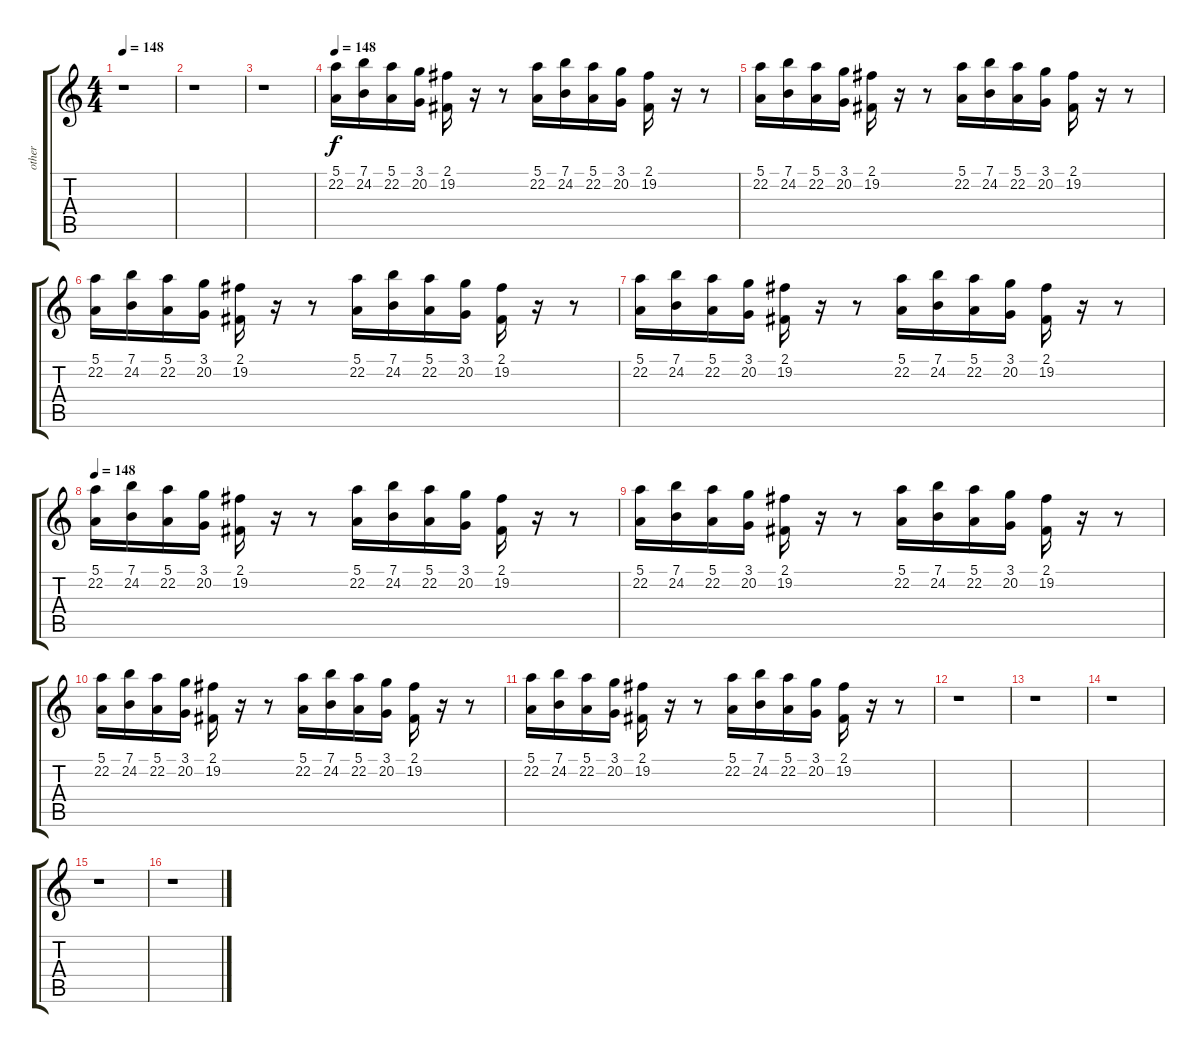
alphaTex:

\track ("other" "other") {instrument acousticgrandpiano}
\staff {score tabs}
\tuning (E4 B3 G3 D3 A2 E2) {hide}
\ts (4 4)
\tempo 148
\clef g2
\ks c
r.1{dy f} |
r.1 |
r.1 |
\tempo 148
(5.1 22.2).16{volume 10 balance 0 instrument stringensemble1} (7.1 24.2).16 (5.1 22.2).16 (3.1 20.2).16 (2.1 19.2).16 r.16 r.8 (5.1 22.2).16 (7.1 24.2).16 (5.1 22.2).16 (3.1 20.2).16 (2.1 19.2).16 r.16 r.8 |
(5.1 22.2).16{volume 10 balance 0 instrument stringensemble1} (7.1 24.2).16 (5.1 22.2).16 (3.1 20.2).16 (2.1 19.2).16 r.16 r.8 (5.1 22.2).16 (7.1 24.2).16 (5.1 22.2).16 (3.1 20.2).16 (2.1 19.2).16 r.16 r.8 |
(5.1 22.2).16{volume 10 balance 0 instrument stringensemble1} (7.1 24.2).16 (5.1 22.2).16 (3.1 20.2).16 (2.1 19.2).16 r.16 r.8 (5.1 22.2).16 (7.1 24.2).16 (5.1 22.2).16 (3.1 20.2).16 (2.1 19.2).16 r.16 r.8 |
(5.1 22.2).16{volume 10 balance 0 instrument stringensemble1} (7.1 24.2).16 (5.1 22.2).16 (3.1 20.2).16 (2.1 19.2).16 r.16 r.8 (5.1 22.2).16 (7.1 24.2).16 (5.1 22.2).16 (3.1 20.2).16 (2.1 19.2).16 r.16 r.8 |
\tempo 148
(5.1 22.2).16{volume 10 balance 0 instrument stringensemble1} (7.1 24.2).16 (5.1 22.2).16 (3.1 20.2).16 (2.1 19.2).16 r.16 r.8 (5.1 22.2).16 (7.1 24.2).16 (5.1 22.2).16 (3.1 20.2).16 (2.1 19.2).16 r.16 r.8 |
(5.1 22.2).16{volume 10 balance 0 instrument stringensemble1} (7.1 24.2).16 (5.1 22.2).16 (3.1 20.2).16 (2.1 19.2).16 r.16 r.8 (5.1 22.2).16 (7.1 24.2).16 (5.1 22.2).16 (3.1 20.2).16 (2.1 19.2).16 r.16 r.8 |
(5.1 22.2).16{volume 10 balance 0 instrument stringensemble1} (7.1 24.2).16 (5.1 22.2).16 (3.1 20.2).16 (2.1 19.2).16 r.16 r.8 (5.1 22.2).16 (7.1 24.2).16 (5.1 22.2).16 (3.1 20.2).16 (2.1 19.2).16 r.16 r.8 |
(5.1 22.2).16{volume 10 balance 0 instrument stringensemble1} (7.1 24.2).16 (5.1 22.2).16 (3.1 20.2).16 (2.1 19.2).16 r.16 r.8 (5.1 22.2).16 (7.1 24.2).16 (5.1 22.2).16 (3.1 20.2).16 (2.1 19.2).16 r.16 r.8 |
r.1 |
r.1 |
r.1 |
r.1 |
r.1
